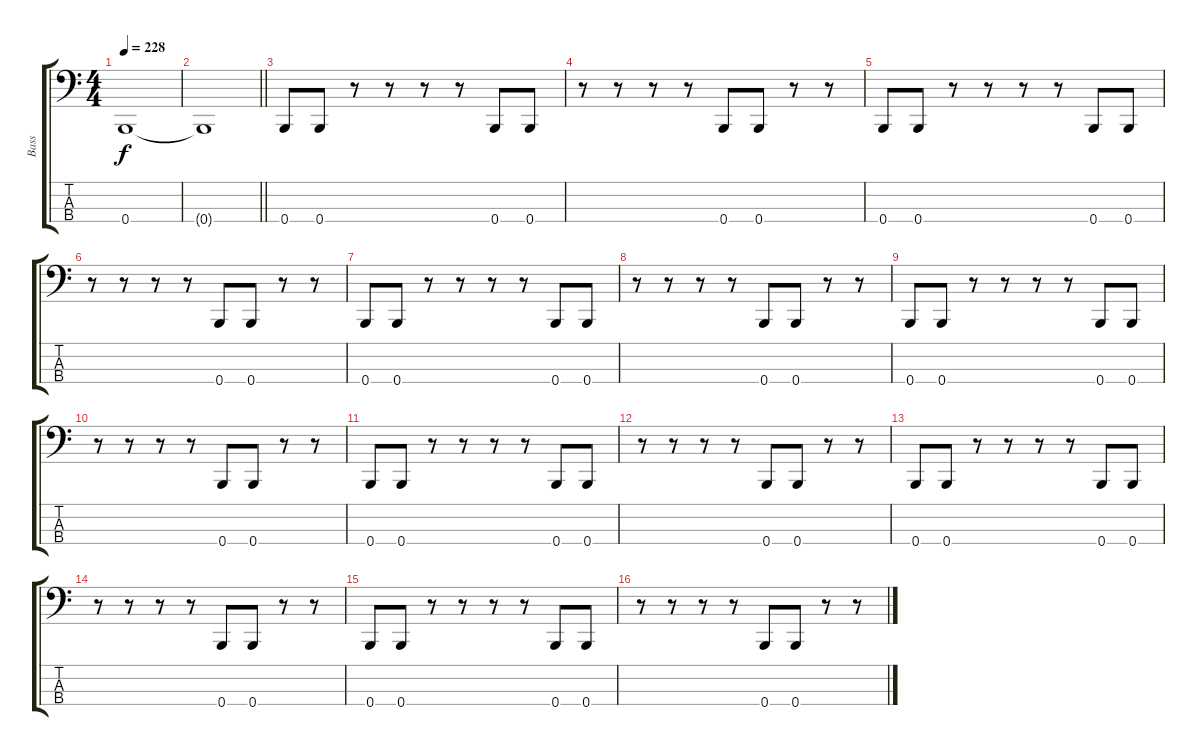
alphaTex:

\track ("Bass" "Bass") {instrument electricbasspick}
\staff {score tabs}
\tuning (E2 B1 Gb1 B0) {hide}
\ts (4 4)
\tempo 228
\clef f4
\ks c
0.4{t}.1{dy f} |
\barLineRight lightlight
0.4{t}.1 |
0.4.8 0.4.8 r.8 r.8 r.8 r.8 0.4.8 0.4.8 |
r.8 r.8 r.8 r.8 0.4.8 0.4.8 r.8 r.8 |
0.4.8 0.4.8 r.8 r.8 r.8 r.8 0.4.8 0.4.8 |
r.8 r.8 r.8 r.8 0.4.8 0.4.8 r.8 r.8 |
0.4.8 0.4.8 r.8 r.8 r.8 r.8 0.4.8 0.4.8 |
r.8 r.8 r.8 r.8 0.4.8 0.4.8 r.8 r.8 |
0.4.8 0.4.8 r.8 r.8 r.8 r.8 0.4.8 0.4.8 |
r.8 r.8 r.8 r.8 0.4.8 0.4.8 r.8 r.8 |
0.4.8 0.4.8 r.8 r.8 r.8 r.8 0.4.8 0.4.8 |
r.8 r.8 r.8 r.8 0.4.8 0.4.8 r.8 r.8 |
0.4.8 0.4.8 r.8 r.8 r.8 r.8 0.4.8 0.4.8 |
r.8 r.8 r.8 r.8 0.4.8 0.4.8 r.8 r.8 |
0.4.8 0.4.8 r.8 r.8 r.8 r.8 0.4.8 0.4.8 |
r.8 r.8 r.8 r.8 0.4.8 0.4.8 r.8 r.8
